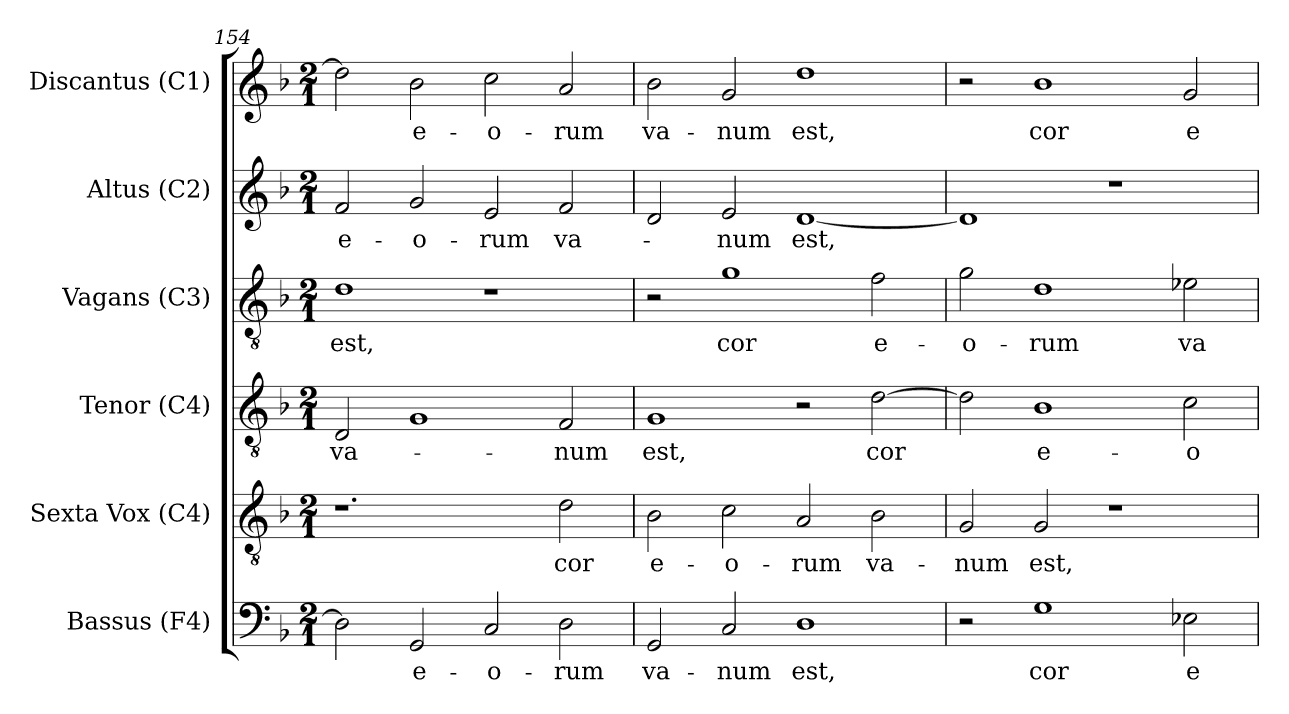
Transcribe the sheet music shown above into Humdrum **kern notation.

**kern	**text	**kern	**text	**kern	**text	**kern	**text	**kern	**text	**kern	**text
*part6	*part6	*part5	*part5	*part4	*part4	*part3	*part3	*part2	*part2	*part1	*part1
*staff6	*staff6	*staff5	*staff5	*staff4	*staff4	*staff3	*staff3	*staff2	*staff2	*staff1	*staff1
*I"Bassus (F4)	*	*I"Sexta Vox (C4)	*	*I"Tenor (C4)	*	*I"Vagans (C3)	*	*I"Altus (C2)	*	*I"Discantus (C1)	*
*I'B.	*	*I'SV.	*	*I'T.	*	*I'V.	*	*I'A.	*	*I'D.	*
*clefF4	*	*clefGv2	*	*clefGv2	*	*clefGv2	*	*clefG2	*	*clefG2	*
*	*	*	*	*	*	*ITrd7c12	*	*ITrd7c12	*	*	*
*k[b-]	*	*k[b-]	*	*k[b-]	*	*k[b-]	*	*k[b-]	*	*k[b-]	*
*F:	*	*F:	*	*F:	*	*F:	*	*F:	*	*F:	*
*M2/1	*	*M2/1	*	*M2/1	*	*M2/1	*	*M2/1	*	*M2/1	*
=154	=154	=154	=154	=154	=154	=154	=154	=154	=154	=154	=154
!	!	!	!	!	!LO:LY:b:color=#000000	!	!	!	!	!	!
!	!	!	!	!	!	!	!LO:LY:b:color=#000000	!	!	!	!
!	!	!	!	!	!	!	!	!	!LO:LY:b:color=#000000	!	!
2Di\]	.	1.r	.	2Di/	va-	1Di	est,	2Fi/	e-	2ddi\]	.
!	!LO:LY:b:color=#000000	!	!	!	!	!	!	!	!	!	!
!	!	!	!	!	!	!	!	!	!LO:LY:b:color=#000000	!	!
!	!	!	!	!	!	!	!	!	!	!	!LO:LY:b:color=#000000
2GGi/	e-	.	.	1Gi	.	.	.	2Gi/	-o-	2b-i\	e-
!	!LO:LY:b:color=#000000	!	!	!	!	!	!	!	!	!	!
!	!	!	!	!	!	!	!	!	!LO:LY:b:color=#000000	!	!
!	!	!	!	!	!	!	!	!	!	!	!LO:LY:b:color=#000000
2Ci/	-o-	.	.	.	.	1r	.	2Ei/	-rum	2cci\	-o-
!	!LO:LY:b:color=#000000	!	!	!	!	!	!	!	!	!	!
!	!	!	!LO:LY:b:color=#000000	!	!	!	!	!	!	!	!
!	!	!	!	!	!LO:LY:b:color=#000000	!	!	!	!	!	!
!	!	!	!	!	!	!	!	!	!LO:LY:b:color=#000000	!	!
!	!	!	!	!	!	!	!	!	!	!	!LO:LY:b:color=#000000
2Di\	-rum	2di\	cor	2Fi/	-num	.	.	2Fi/	va-	2ai/	-rum
=155	=155	=155	=155	=155	=155	=155	=155	=155	=155	=155	=155
!	!LO:LY:b:color=#000000	!	!	!	!	!	!	!	!	!	!
!	!	!	!LO:LY:b:color=#000000	!	!	!	!	!	!	!	!
!	!	!	!	!	!LO:LY:b:color=#000000	!	!	!	!	!	!
!	!	!	!	!	!	!	!	!	!	!	!LO:LY:b:color=#000000
2GGi/	va-	2B-i\	e-	1Gi	est,	2r	.	2Di/	.	2b-i\	va-
!	!LO:LY:b:color=#000000	!	!	!	!	!	!	!	!	!	!
!	!	!	!LO:LY:b:color=#000000	!	!	!	!	!	!	!	!
!	!	!	!	!	!	!	!LO:LY:b:color=#000000	!	!	!	!
!	!	!	!	!	!	!	!	!	!LO:LY:b:color=#000000	!	!
!	!	!	!	!	!	!	!	!	!	!	!LO:LY:b:color=#000000
2Ci/	-num	2ci\	-o-	.	.	1Gi	cor	2Ei/	-num	2gi/	-num
!	!LO:LY:b:color=#000000	!	!	!	!	!	!	!	!	!	!
!	!	!	!LO:LY:b:color=#000000	!	!	!	!	!	!	!	!
!	!	!	!	!	!	!	!	!	!LO:LY:b:color=#000000	!	!
!	!	!	!	!	!	!	!	!	!	!	!LO:LY:b:color=#000000
1Di	est,	2Ai/	-rum	2r	.	.	.	[1Di	est,	1ddi	est,
!	!	!	!LO:LY:b:color=#000000	!	!	!	!	!	!	!	!
!	!	!	!	!	!LO:LY:b:color=#000000	!	!	!	!	!	!
!	!	!	!	!	!	!	!LO:LY:b:color=#000000	!	!	!	!
.	.	2B-i\	va-	[2di\	cor	2Fi\	e-	.	.	.	.
=156	=156	=156	=156	=156	=156	=156	=156	=156	=156	=156	=156
!	!	!	!LO:LY:b:color=#000000	!	!	!	!	!	!	!	!
!	!	!	!	!	!	!	!LO:LY:b:color=#000000	!	!	!	!
2r	.	2Gi/	-num	2di\]	.	2Gi\	-o-	1Di]	.	2r	.
!	!LO:LY:b:color=#000000	!	!	!	!	!	!	!	!	!	!
!	!	!	!LO:LY:b:color=#000000	!	!	!	!	!	!	!	!
!	!	!	!	!	!LO:LY:b:color=#000000	!	!	!	!	!	!
!	!	!	!	!	!	!	!LO:LY:b:color=#000000	!	!	!	!
!	!	!	!	!	!	!	!	!	!	!	!LO:LY:b:color=#000000
1Gi	cor	2Gi/	est,	1B-i	e-	1Di	-rum	.	.	1b-i	cor
.	.	1r	.	.	.	.	.	1r	.	.	.
!	!LO:LY:b:color=#000000	!	!	!	!	!	!	!	!	!	!
!	!	!	!	!	!LO:LY:b:color=#000000	!	!	!	!	!	!
!	!	!	!	!	!	!	!LO:LY:b:color=#000000	!	!	!	!
!	!	!	!	!	!	!	!	!	!	!	!LO:LY:b:color=#000000
2E-i\	e-	.	.	2ci\	-o-	2E-i\	va-	.	.	2gi/	e-
=	=	=	=	=	=	=	=	=	=	=	=
*-	*-	*-	*-	*-	*-	*-	*-	*-	*-	*-	*-
